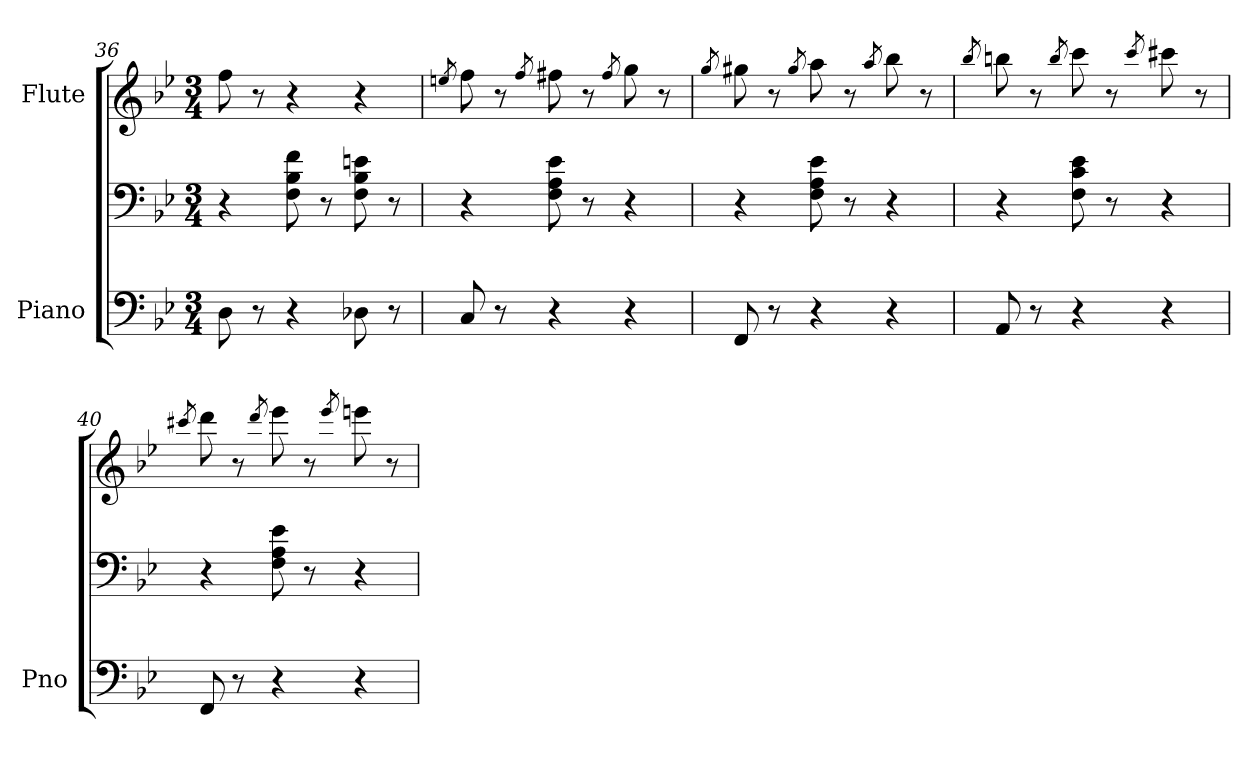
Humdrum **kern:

**kern	**kern	**kern
*part2	*part2	*part1
*staff3	*staff2	*staff1
*I"Piano	*	*I"Flute
*I'Pno	*	*
*clefF4	*clefF4	*clefG2
*k[b-e-]	*k[b-e-]	*k[b-e-]
*B-:	*B-:	*B-:
*M3/4	*M3/4	*M3/4
=36	=36	=36
8D\	4r	8ff\
8r	.	8r
4r	8F\ 8B-\ 8f\	4r
.	8r	.
8D-X\	8F\ 8B-\ 8en\	4r
8r	8r	.
=37	=37	=37
.	.	8qeen/
8C/	4r	8ff\
8r	.	8r
.	.	8qff/
4r	8F\ 8A\ 8e-i\	8ff#X\
.	8r	8r
.	.	8qff#/
4r	4r	8gg\
.	.	8r
=38	=38	=38
.	.	8qgg/
8FF/	4r	8gg#X\
8r	.	8r
.	.	8qgg#/
4r	8F\ 8A\ 8e-\	8aa\
.	8r	8r
.	.	8qaa/
4r	4r	8bb-\
.	.	8r
!!LO:PB:g=z
=39	=39	=39
.	.	8qbb-/
8AA/	4r	8bbn\
8r	.	8r
.	.	8qbb/
4r	8F\ 8c\ 8e-\	8ccc\
.	8r	8r
.	.	8qccc/
4r	4r	8ccc#X\
.	.	8r
=40	=40	=40
.	.	8qccc#X/
8FF/	4r	8ddd\
8r	.	8r
.	.	8qddd/
4r	8F\ 8A\ 8e-\	8eee-\
.	8r	8r
.	.	8qeee-/
4r	4r	8eeen\
.	.	8r
=	=	=
*-	*-	*-
